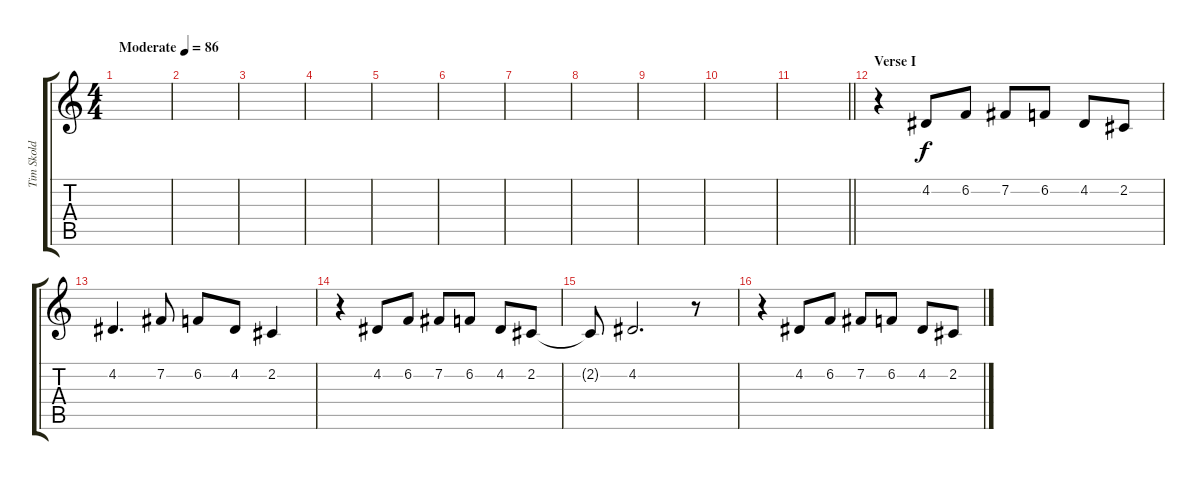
\track ("Tim Skold VI" "Tim Skold ") {instrument acousticgrandpiano}
\staff {score tabs}
\tuning (E4 B3 G3 D3 A2 E2) {hide}
\ts (4 4)
\tempo (86 "Moderate")
\clef g2
\ks c
|
|
|
|
|
|
|
|
|
|
\barLineRight lightlight
|
\section ("" "Verse I")
r.4 4.2.8 6.2.8 7.2.8 6.2.8 4.2.8 2.2.8 |
4.2.4{d} 7.2.8 6.2.8 4.2.8 2.2.4 |
r.4 4.2.8 6.2.8 7.2.8 6.2.8 4.2.8 2.2.8 |
2.2{t}.8 4.2.2{d} r.8 |
r.4 4.2.8 6.2.8 7.2.8 6.2.8 4.2.8 2.2.8
